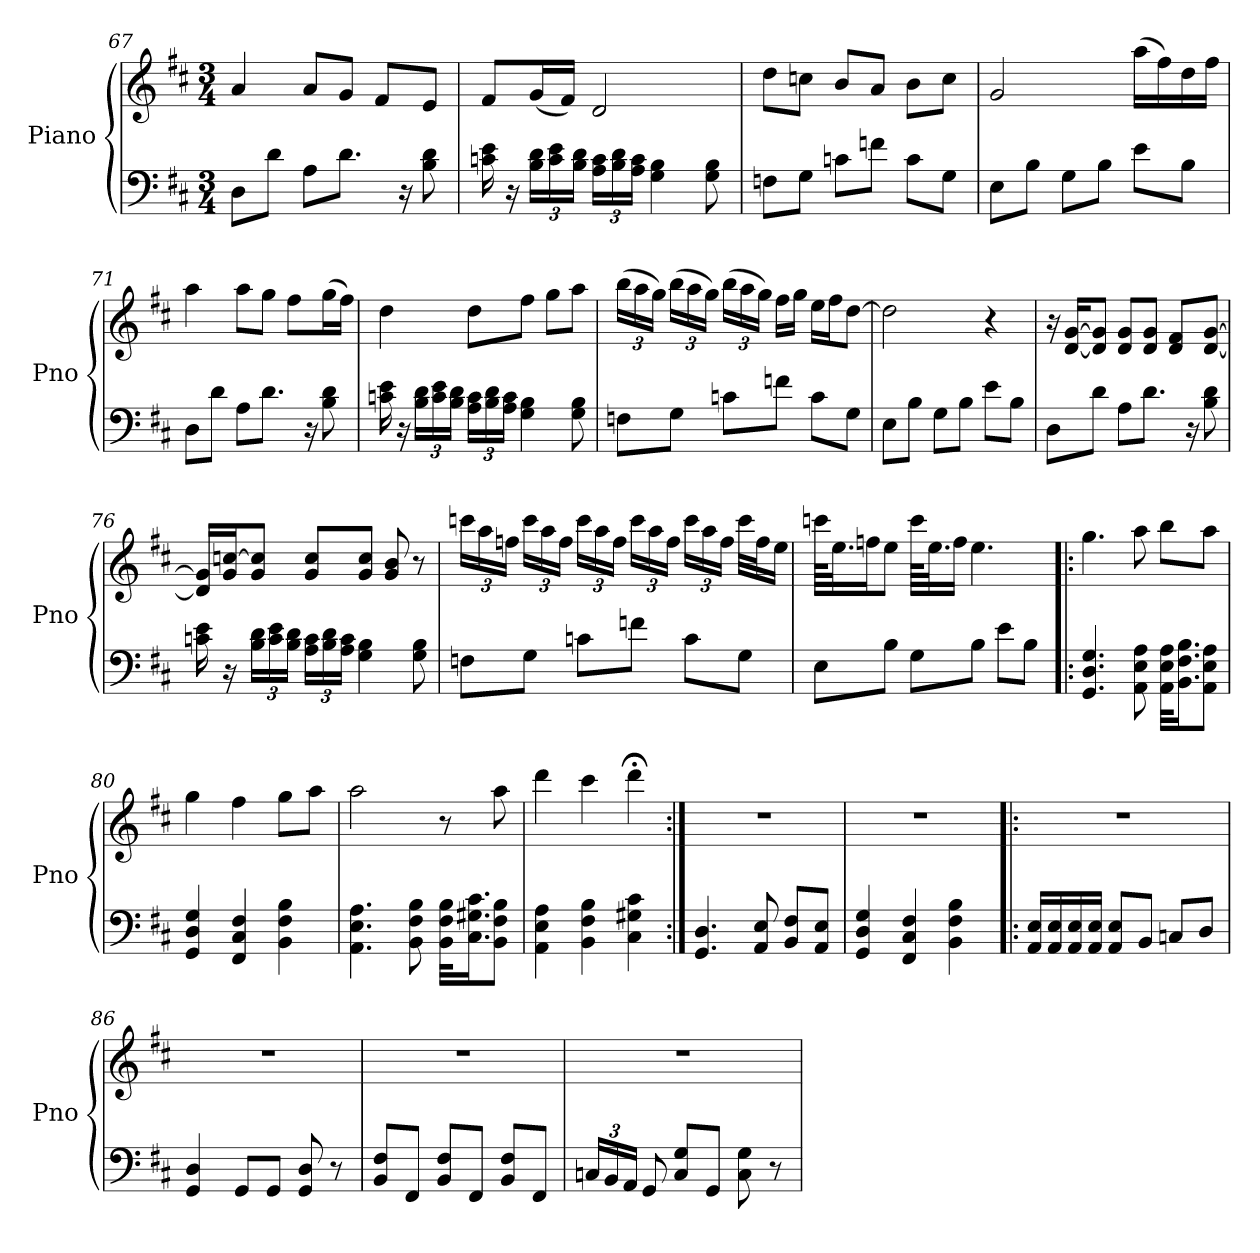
**kern	**kern
*part1	*part1
*staff2	*staff1
*I"Piano	*
*I'Pno	*
*clefF4	*clefG2
*k[f#c#]	*k[f#c#]
*D:	*D:
*M3/4	*M3/4
=67	=67
8D\L	4a/
8d\J	.
8A\L	8a/L
8.d\J	8g/J
.	8f#/L
16r	.
8B\ 8d\	8e/J
=68	=68
16cn\ 16e\	8f#/L
16r	.
*Xbrackettup	*
24B\ 24d\LL	(16g/L
24c\ 24e\	.
.	16f#/JJ)
24B\ 24d\JJ	.
24A\ 24c\LL	2d/
24B\ 24d\	.
24A\ 24c\JJ	.
4G\ 4B\	.
8G\ 8B\	.
=69	=69
8Fn\L	8dd\L
8G\J	8ccn\J
8cn\L	8b/L
8fn\J	8a/J
8c\L	8b\L
8G\J	8cc\J
=70	=70
8E\L	2g/
8B\J	.
8G\L	.
8B\J	.
8e\L	(16aa\LL
.	16ff#\)
8B\J	16dd\
.	16ff#\JJ
!!LO:LB:g=z
=71	=71
8D\L	4aa\
8d\J	.
8A\L	8aa\L
8.d\J	8gg\J
.	8ff#\L
16r	.
8B\ 8d\	(16gg\L
.	16ff#\JJ)
=72	=72
16cn\ 16e\	4dd\
16r	.
24B\ 24d\LL	.
24c\ 24e\	.
24B\ 24d\JJ	.
24A\ 24c\LL	8dd\L
24B\ 24d\	.
24A\ 24c\JJ	.
4G\ 4B\	8ff#\J
.	8gg\L
8G\ 8B\	8aa\J
=73	=73
*	*Xbrackettup
8Fn\L	(24bb\LL
.	24aa\
.	24gg\JJ)
8G\J	(24bb\LL
.	24aa\
.	24gg\JJ)
8cn\L	(24bb\LL
.	24aa\
.	24gg\JJ)
8fn\J	16ff#\LL
.	16gg\JJ
8c\L	16ee\LL
.	16ff#\J
8G\J	[8dd\J
=74	=74
8E\L	2dd\]
8B\J	.
8G\L	.
8B\J	.
8e\L	4r
8B\J	.
!!LO:LB:g=z
=75	=75
8D\L	16r
.	[16d/ [16g/KL
8d\J	8d/] 8g/]J
8A\L	8d/ 8g/L
8.d\J	8d/ 8g/J
.	8d/ 8f#/L
16r	.
8B\ 8d\	[8d/ [8g/J
=76	=76
16cn\ 16e\	16d/] 16g/]LL
16r	16g/ [16ccn/J
24B\ 24d\LL	8g/ 8cc/]J
24c\ 24e\	.
24B\ 24d\JJ	.
24A\ 24c\LL	8g/ 8cc/L
24B\ 24d\	.
24A\ 24c\JJ	.
4G\ 4B\	8g/ 8cc/J
.	8g/ 8b/
8G\ 8B\	8r
=77	=77
8Fn\L	24cccn\LL
.	24aa\
.	24ffn\JJ
8G\J	24ccc\LL
.	24aa\
.	24ff\JJ
8cn\L	24ccc\LL
.	24aa\
.	24ff\JJ
8fn\J	24ccc\LL
.	24aa\
.	24ff\JJ
8c\L	24ccc\LL
.	24aa\
.	24ff\JJ
8G\J	32ccc\LLL
.	32ff\J
.	16ee\JJ
!!LO:LB:g=z
=78	=78
8E\L	64cccn\KLLL
.	32.ee\J
.	16ffn\J
8B\J	8ee\J
8G\L	64ccc\KLLL
.	32.ee\J
.	16ff\JJ
8B\J	4.ee\
8e\L	.
8B\J	.
=79!|:	=79!|:
4.GG/ 4.D/ 4.G/	4.gg\
8AA\ 8E\ 8A\	8aa\
32AA\ 32E\ 32A\KLL	8bb\L
16.BB\ 16.F#\ 16.B\J	.
8AA\ 8E\ 8A\J	8aa\J
=80	=80
4GG/ 4D/ 4G/	4gg\
4FF#/ 4C#/ 4F#/	4ff#\
4BB\ 4F#\ 4B\	8gg\L
.	8aa\J
=81	=81
4.AA\ 4.E\ 4.A\	2aa\
8BB\ 8F#\ 8B\	.
32BB\ 32F#\ 32B\KLL	8r
16.C#\ 16.G#X\ 16.c#\J	.
8BB\ 8F#\ 8B\J	8aa\
=82	=82
4AA\ 4E\ 4A\	4ddd\
4BB\ 4F#\ 4B\	4ccc#\
4C#\ 4G#X\ 4c#\	4ddd;<\
=83:|!	=83:|!
4.GG/ 4.D/	2.r
8AA/ 8E/	.
8BB/ 8F#/L	.
8AA/ 8E/J	.
!!LO:LB:g=z
=84	=84
4GG/ 4D/ 4G/	2.r
4FF#/ 4C#/ 4F#/	.
4BB\ 4F#\ 4B\	.
=85!|:	=85!|:
16AA/ 16E/LL	2.r
16AA/ 16E/	.
16AA/ 16E/	.
16AA/ 16E/JJ	.
8AA/ 8E/L	.
8BB/J	.
8Cn/L	.
8D/J	.
=86	=86
4GG/ 4D/	2.r
8GG/L	.
8GG/J	.
8GG/ 8D/	.
8r	.
=87	=87
8BB/ 8F#/L	2.r
8FF#/J	.
8BB/ 8F#/L	.
8FF#/J	.
8BB/ 8F#/L	.
8FF#/J	.
=88	=88
24Cn/LL	2.r
24BB/	.
24AA/JJ	.
8GG/	.
8C/ 8G/L	.
8GG/J	.
8C\ 8G\	.
8r	.
=	=
*-	*-
